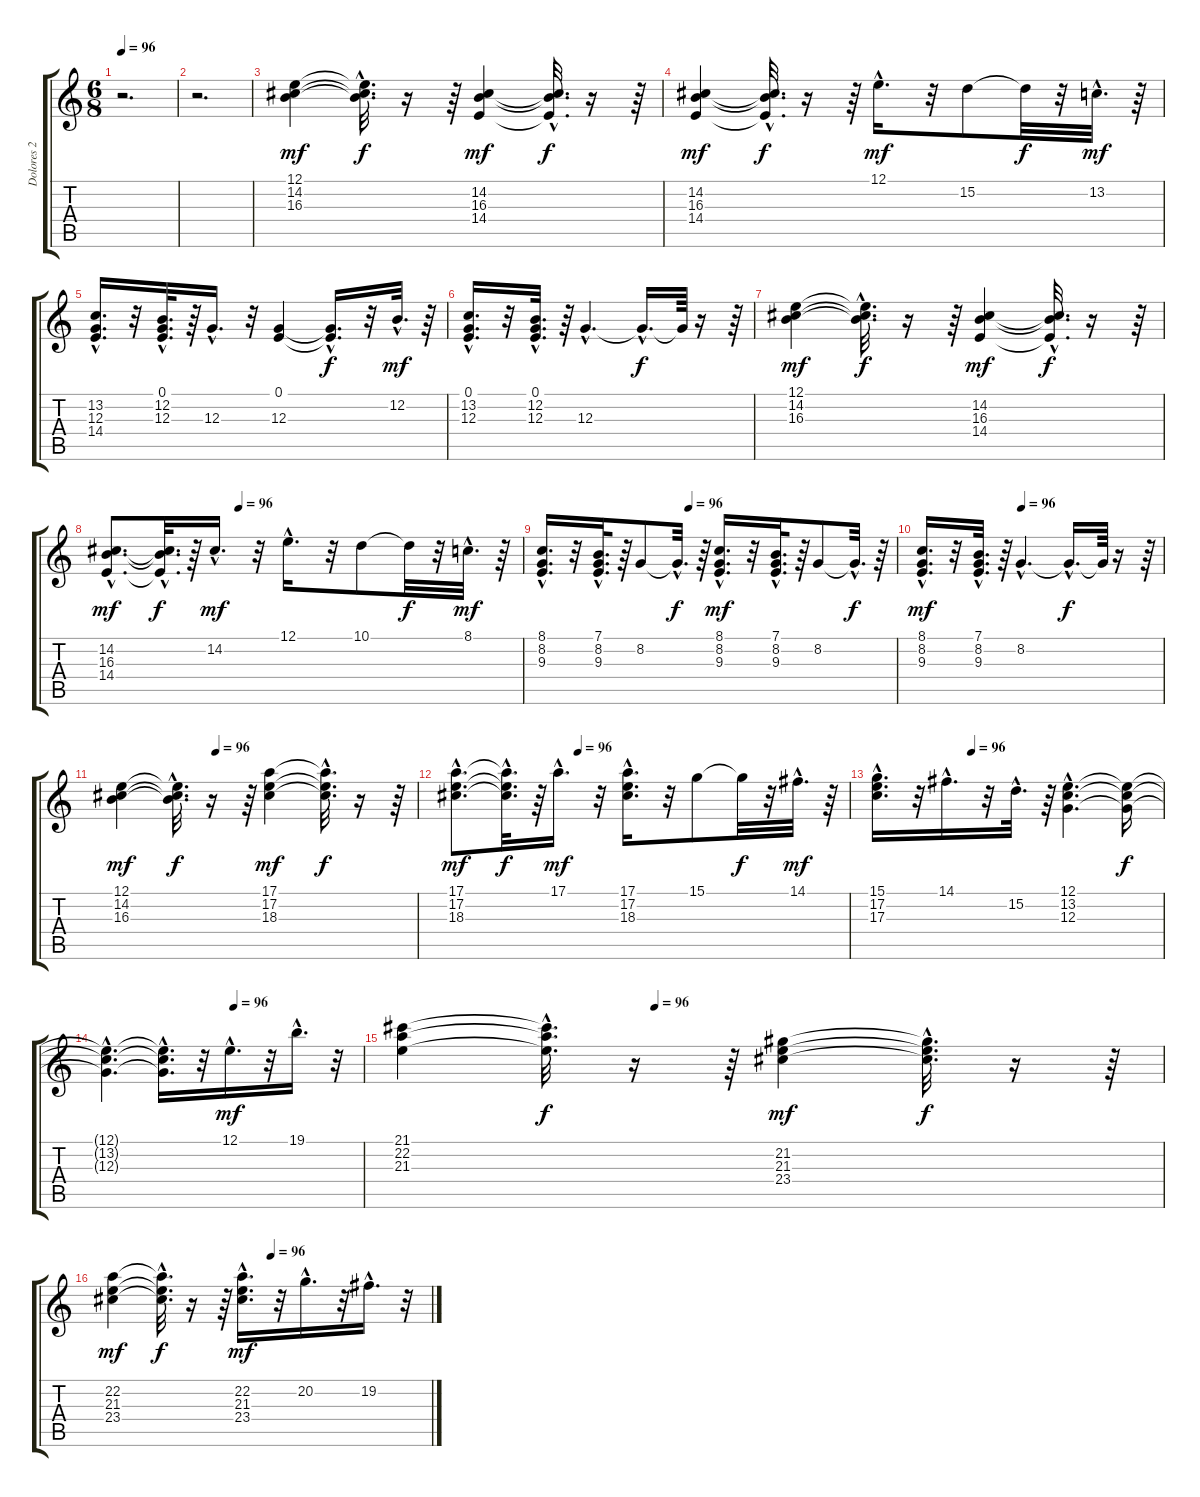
\track ("Dolores 2" "Dolores 2") {instrument pad3polysynth}
\staff {score tabs}
\tuning (E4 B3 G3 D3 A2 E2) {hide}
\ts (6 8)
\tempo 96
\clef g2
\ks c
r.2{d dy f} |
r.2{d} |
(12.1 14.2 16.3).4{dy mf} (12.1{hac t} 14.2{hac t} 16.3{hac t}).32{d dy f} r.16 r.64 (14.2 16.3 14.4).4{dy mf} (14.2{hac t} 16.3{hac t} 14.4{hac t}).32{d dy f} r.16 r.64 |
(14.2 16.3 14.4).4{dy mf} (14.2{hac t} 16.3{hac t} 14.4{hac t}).32{d dy f} r.16 r.64 12.1{hac}.16{d dy mf} r.32 15.2.8 15.2{t}.32{dy f} r.32 13.2{hac}.32{d dy mf} r.64 |
(13.2{hac} 12.3{hac} 14.4{hac}).16{d} r.32 (0.1{hac} 12.2{hac} 12.3{hac}).32{d} r.64 12.3{hac}.16{d} r.32 (0.1 12.3).4 (0.1{hac t} 12.3{hac t}).16{d dy f} r.32 12.2{hac}.32{d dy mf} r.64 |
(0.1{hac} 13.2{hac} 12.3{hac}).16{d} r.32 (0.1{hac} 12.2{hac} 12.3{hac}).32{d} r.64 12.3{hac}.4{d} 12.3{hac t}.16{d dy f} 12.3{t}.64 r.16 r.64 |
(12.1 14.2 16.3).4{dy mf} (12.1{hac t} 14.2{hac t} 16.3{hac t}).32{d dy f} r.16 r.64 (14.2 16.3 14.4).4{dy mf} (14.2{hac t} 16.3{hac t} 14.4{hac t}).32{d dy f} r.16 r.64 |
\tempo (96 0.3125)
(14.2{hac} 16.3{hac} 14.4{hac}).8{d dy mf} (14.2{hac t} 16.3{hac t} 14.4{hac t}).32{d dy f} r.64 14.2{hac}.16{d dy mf} r.32 12.1{hac}.16{d} r.32 10.1.8 10.1{t}.32{dy f} r.32 8.1{hac}.32{d dy mf} r.64 |
\tempo (96 0.4166666666666667)
(8.1{hac} 8.2{hac} 9.3{hac}).16{d} r.32 (7.1{hac} 8.2{hac} 9.3{hac}).32{d} r.64 8.2.8 8.2{hac t}.32{d dy f} r.64 (8.1{hac} 8.2{hac} 9.3{hac}).16{d dy mf} r.32 (7.1{hac} 8.2{hac} 9.3{hac}).32{d} r.64 8.2.8 8.2{hac t}.32{d dy f} r.64 |
\tempo (96 0.4166666666666667)
(8.1{hac} 8.2{hac} 9.3{hac}).16{d dy mf} r.32 (7.1{hac} 8.2{hac} 9.3{hac}).32{d} r.64 8.2{hac}.4{d} 8.2{hac t}.16{d dy f} 8.2{t}.64 r.16 r.64 |
\tempo (96 0.3333333333333333)
(12.1 14.2 16.3).4{dy mf} (12.1{hac t} 14.2{hac t} 16.3{hac t}).32{d dy f} r.16 r.64 (17.1 17.2 18.3).4{dy mf} (17.1{hac t} 17.2{hac t} 18.3{hac t}).32{d dy f} r.16 r.64 |
\tempo (96 0.3125)
(17.1{hac} 17.2{hac} 18.3{hac}).8{d dy mf} (17.1{hac t} 17.2{hac t} 18.3{hac t}).32{d dy f} r.64 17.1{hac}.16{d dy mf} r.32 (17.1{hac} 17.2{hac} 18.3{hac}).16{d} r.32 15.1.8 15.1{t}.32{dy f} r.32 14.1{hac}.32{d dy mf} r.64 |
\tempo (96 0.3333333333333333)
(15.1{hac} 17.2{hac} 17.3{hac}).16{d} r.32 14.1{hac}.16{d} r.32 15.2{hac}.32{d} r.64 (12.1{hac} 13.2{hac} 12.3{hac}).4{d} (12.1{t} 13.2{t} 12.3{t}).16{dy f} |
\tempo (96 0.5)
(12.1{hac t} 13.2{hac t} 12.3{hac t}).4{d} (12.1{hac t} 13.2{hac t} 12.3{hac t}).16{d} r.32 12.1{hac}.16{d dy mf} r.32 19.1{hac}.16{d} r.32 |
\tempo (96 0.3333333333333333)
(21.1 22.2 21.3).4 (21.1{hac t} 22.2{hac t} 21.3{hac t}).32{d dy f} r.16 r.64 (21.2 21.3 23.4).4{dy mf} (21.2{hac t} 21.3{hac t} 23.4{hac t}).32{d dy f} r.16 r.64 |
\tempo (96 0.5)
(22.2 21.3 23.4).4{dy mf} (22.2{hac t} 21.3{hac t} 23.4{hac t}).32{d dy f} r.16 r.64 (22.2{hac} 21.3{hac} 23.4{hac}).16{d dy mf} r.32 20.2{hac}.16{d} r.32 19.2{hac}.16{d} r.32
